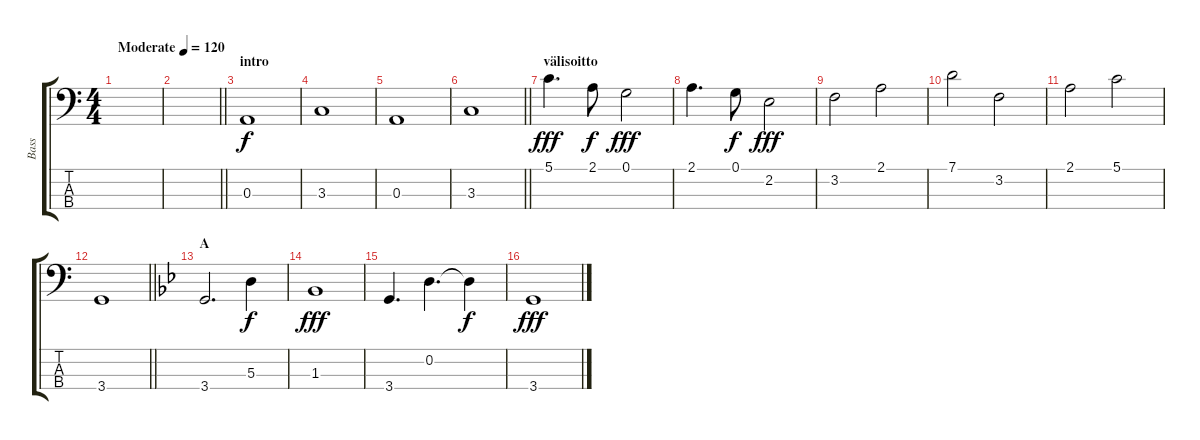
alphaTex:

\track ("Bass" "Bass") {instrument electricbassfinger}
\staff {score tabs}
\tuning (G2 D2 A1 E1) {hide}
\ts (4 4)
\tempo (120 "Moderate")
\clef f4
\ks c
|
\barLineRight lightlight
|
\section ("" "intro")
\ks aminor
0.3.1 |
3.3.1 |
0.3.1 |
\barLineRight lightlight
3.3.1 |
\section ("" "välisoitto")
5.1.4{d dy fff} 2.1.8{dy f} 0.1.2{dy fff} |
2.1.4{d} 0.1.8{dy f} 2.2.2{dy fff} |
3.2.2 2.1.2 |
7.1.2 3.2.2 |
2.1.2 5.1.2 |
\barLineRight lightlight
3.4.1 |
\section ("" "A")
\ks gminor
3.4.2{d} 5.3.4{dy f} |
1.3.1{dy fff} |
3.4.4{d} 0.2.4{d} 0.2{t}.4{dy f} |
3.4.1{dy fff}
